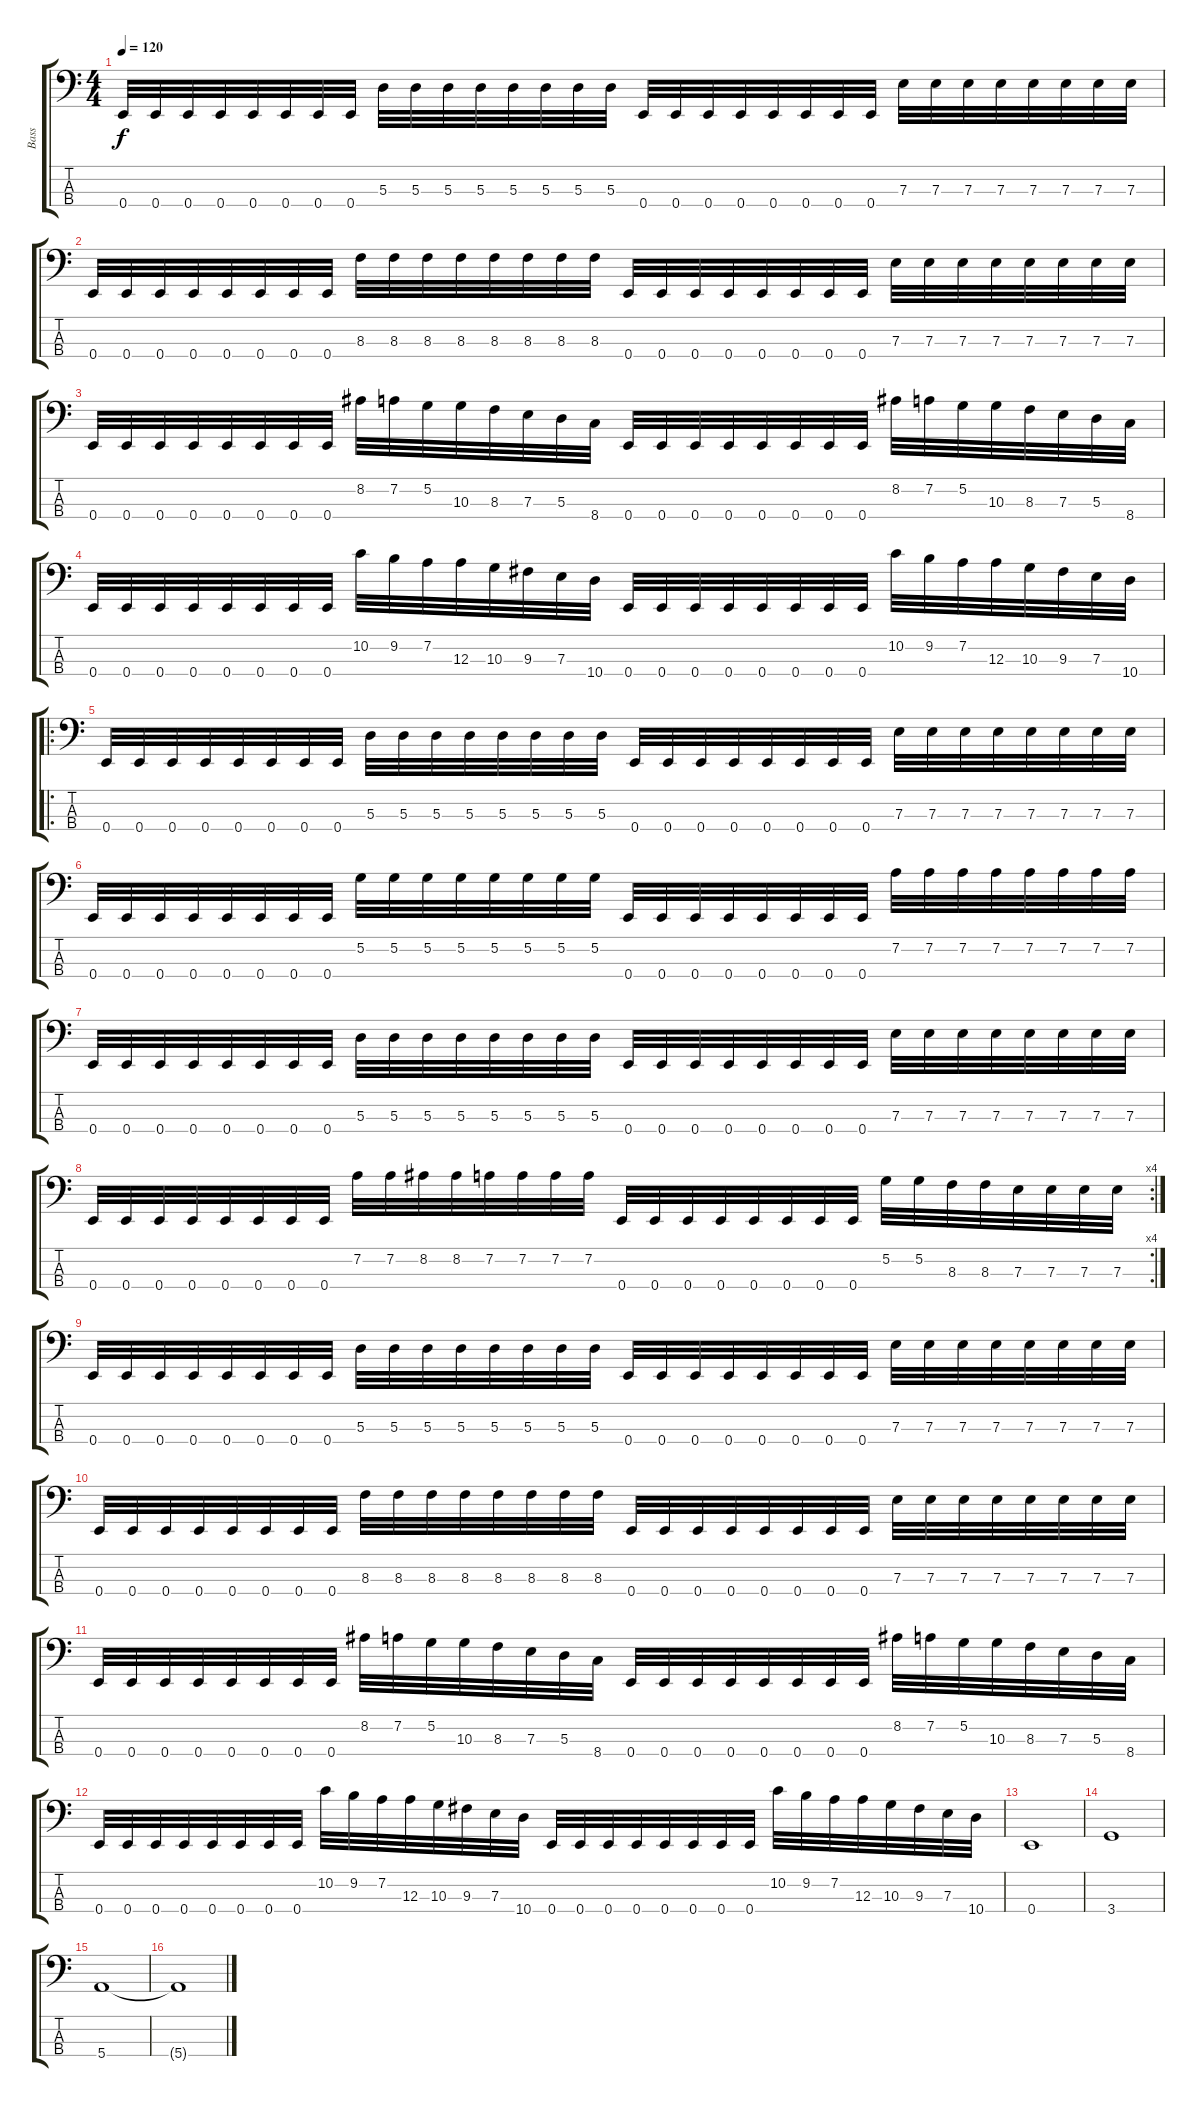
\track ("Bass" "Bass") {instrument electricbasspick}
\staff {score tabs}
\tuning (G2 D2 A1 E1) {hide}
\ts (4 4)
\tempo 120
\clef f4
\ks c
0.4.32{dy f} 0.4.32 0.4.32 0.4.32 0.4.32 0.4.32 0.4.32 0.4.32 5.3.32 5.3.32 5.3.32 5.3.32 5.3.32 5.3.32 5.3.32 5.3.32 0.4.32 0.4.32 0.4.32 0.4.32 0.4.32 0.4.32 0.4.32 0.4.32 7.3.32 7.3.32 7.3.32 7.3.32 7.3.32 7.3.32 7.3.32 7.3.32 |
0.4.32 0.4.32 0.4.32 0.4.32 0.4.32 0.4.32 0.4.32 0.4.32 8.3.32 8.3.32 8.3.32 8.3.32 8.3.32 8.3.32 8.3.32 8.3.32 0.4.32 0.4.32 0.4.32 0.4.32 0.4.32 0.4.32 0.4.32 0.4.32 7.3.32 7.3.32 7.3.32 7.3.32 7.3.32 7.3.32 7.3.32 7.3.32 |
0.4.32 0.4.32 0.4.32 0.4.32 0.4.32 0.4.32 0.4.32 0.4.32 8.2.32 7.2.32 5.2.32 10.3.32 8.3.32 7.3.32 5.3.32 8.4.32 0.4.32 0.4.32 0.4.32 0.4.32 0.4.32 0.4.32 0.4.32 0.4.32 8.2.32 7.2.32 5.2.32 10.3.32 8.3.32 7.3.32 5.3.32 8.4.32 |
0.4.32 0.4.32 0.4.32 0.4.32 0.4.32 0.4.32 0.4.32 0.4.32 10.2.32 9.2.32 7.2.32 12.3.32 10.3.32 9.3.32 7.3.32 10.4.32 0.4.32 0.4.32 0.4.32 0.4.32 0.4.32 0.4.32 0.4.32 0.4.32 10.2.32 9.2.32 7.2.32 12.3.32 10.3.32 9.3.32 7.3.32 10.4.32 |
\ro
0.4.32 0.4.32 0.4.32 0.4.32 0.4.32 0.4.32 0.4.32 0.4.32 5.3.32 5.3.32 5.3.32 5.3.32 5.3.32 5.3.32 5.3.32 5.3.32 0.4.32 0.4.32 0.4.32 0.4.32 0.4.32 0.4.32 0.4.32 0.4.32 7.3.32 7.3.32 7.3.32 7.3.32 7.3.32 7.3.32 7.3.32 7.3.32 |
0.4.32 0.4.32 0.4.32 0.4.32 0.4.32 0.4.32 0.4.32 0.4.32 5.2.32 5.2.32 5.2.32 5.2.32 5.2.32 5.2.32 5.2.32 5.2.32 0.4.32 0.4.32 0.4.32 0.4.32 0.4.32 0.4.32 0.4.32 0.4.32 7.2.32 7.2.32 7.2.32 7.2.32 7.2.32 7.2.32 7.2.32 7.2.32 |
0.4.32 0.4.32 0.4.32 0.4.32 0.4.32 0.4.32 0.4.32 0.4.32 5.3.32 5.3.32 5.3.32 5.3.32 5.3.32 5.3.32 5.3.32 5.3.32 0.4.32 0.4.32 0.4.32 0.4.32 0.4.32 0.4.32 0.4.32 0.4.32 7.3.32 7.3.32 7.3.32 7.3.32 7.3.32 7.3.32 7.3.32 7.3.32 |
\rc 4
0.4.32 0.4.32 0.4.32 0.4.32 0.4.32 0.4.32 0.4.32 0.4.32 7.2.32 7.2.32 8.2.32 8.2.32 7.2.32 7.2.32 7.2.32 7.2.32 0.4.32 0.4.32 0.4.32 0.4.32 0.4.32 0.4.32 0.4.32 0.4.32 5.2.32 5.2.32 8.3.32 8.3.32 7.3.32 7.3.32 7.3.32 7.3.32 |
0.4.32 0.4.32 0.4.32 0.4.32 0.4.32 0.4.32 0.4.32 0.4.32 5.3.32 5.3.32 5.3.32 5.3.32 5.3.32 5.3.32 5.3.32 5.3.32 0.4.32 0.4.32 0.4.32 0.4.32 0.4.32 0.4.32 0.4.32 0.4.32 7.3.32 7.3.32 7.3.32 7.3.32 7.3.32 7.3.32 7.3.32 7.3.32 |
0.4.32 0.4.32 0.4.32 0.4.32 0.4.32 0.4.32 0.4.32 0.4.32 8.3.32 8.3.32 8.3.32 8.3.32 8.3.32 8.3.32 8.3.32 8.3.32 0.4.32 0.4.32 0.4.32 0.4.32 0.4.32 0.4.32 0.4.32 0.4.32 7.3.32 7.3.32 7.3.32 7.3.32 7.3.32 7.3.32 7.3.32 7.3.32 |
0.4.32 0.4.32 0.4.32 0.4.32 0.4.32 0.4.32 0.4.32 0.4.32 8.2.32 7.2.32 5.2.32 10.3.32 8.3.32 7.3.32 5.3.32 8.4.32 0.4.32 0.4.32 0.4.32 0.4.32 0.4.32 0.4.32 0.4.32 0.4.32 8.2.32 7.2.32 5.2.32 10.3.32 8.3.32 7.3.32 5.3.32 8.4.32 |
0.4.32 0.4.32 0.4.32 0.4.32 0.4.32 0.4.32 0.4.32 0.4.32 10.2.32 9.2.32 7.2.32 12.3.32 10.3.32 9.3.32 7.3.32 10.4.32 0.4.32 0.4.32 0.4.32 0.4.32 0.4.32 0.4.32 0.4.32 0.4.32 10.2.32 9.2.32 7.2.32 12.3.32 10.3.32 9.3.32 7.3.32 10.4.32 |
0.4.1 |
3.4.1 |
5.4.1 |
5.4{t}.1
